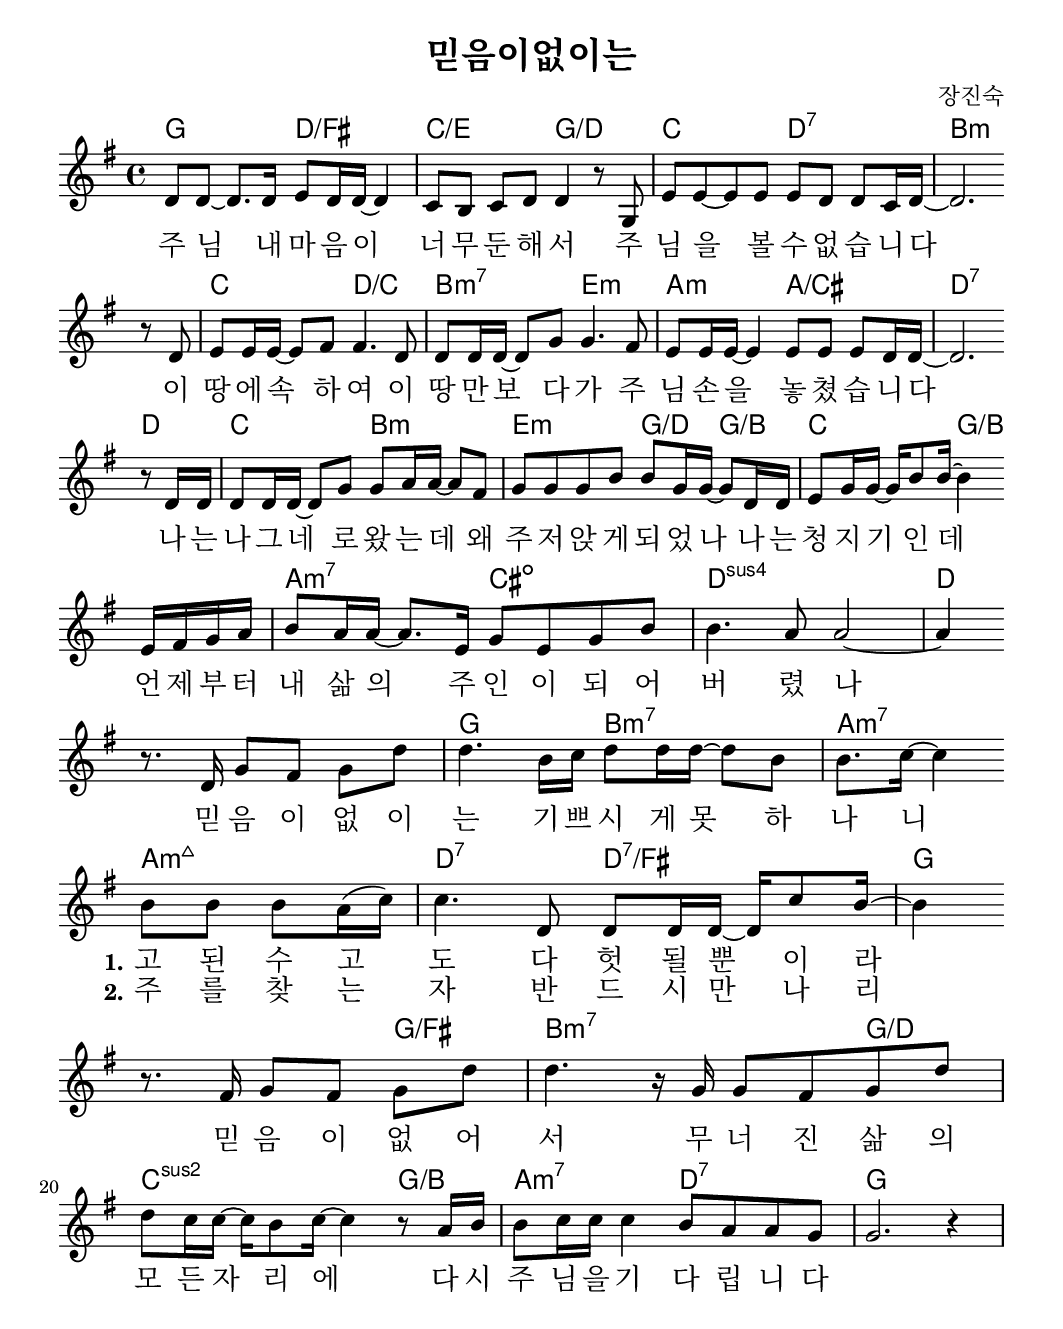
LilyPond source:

\version "2.24.3"
\include "english.ly"
\header {
  title = "믿음이없이는"
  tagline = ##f
  composer = "장진숙"
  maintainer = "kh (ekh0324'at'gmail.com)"
}

global = {
  \time 4/4
  \key g \major
  \tempo 4=60 
}

chordNames = \chordmode {
  \global
 %G       D/F#      C/E    G/D      C        D7        Bm
  g2 d/fs c/e g/d c d:7 b1:m
  c2 d/c b:m7 e:m a:m a/cs d2.:7
  d4 c2 b:m e:m g4/d g/b c2 g/b
  a:m7 cs:dim^7 d1:sus4 d
  g2 b:m7 a:m7 
  a:m7+ d:7 d:7/fs g2. g4/fs 
  
  b2.:m7 g4/d c2.:2 g4/b a2:m7 d:7 g1
}

melody = \relative d'{
  \global
  d8 d8 ~ d8. d16 e8 d16 d16 ~ d4 |c8[ b ] c [ d ] d4 r8 g, |
  e' e ~ e e e d d c16 d ~ d2. \break
  
r8  d8  | e8  e16 e ~e8 fs8 fs4. d8 | d8 d16 d ~d8 g g4. fs8 | e8 e16 e ~e4 e8 e e d16 d  ~ d2.
\break
r8 d16 d| d8 d16 d ~d8 g g a16 a ~a8 fs g8 g g b b g16 g ~g8 d16 d e8 g16 g ~g16 b8 b16 ]  ~b4
\break

e,16 fs g a b8 a16 a ~a8. e16 g8 e g b b4. a8 a2~ a4 
\break
r8. d,16 g8[ fs] g d' d4. b16 c d8 d16 d ~d8 b b8. c16 ~c4
\break
b8 b b a16( c ) c4. d,8 d d16 d16 ~ d [ c'8 b16 ] ~ b4
\break
r8. fs16 g8 [fs ]g d' d4. r16 g,16 g8 fs g d' d c16 c16 ~ c16 [ b8 c16 ] ~c4 r8 a16 b b8 c16 c16 c4 b8 a a g g2. r4

}

words = \lyricmode {
  \override Lyrics.LyricText.font-size = #2

    주 님   내   마 음 이   너   무   둔   해 서   주   님 을   볼   수   없 습 니 다 
	 이   땅 에   속 하 여   이 땅 만 보 다 가   주 님 손 을   놓 쳤 습 니 다 
	 나 는   나 그 네 로   왔 는 데   왜 주 저 앉 게 되 었 나   나 는 청 지 기 인 데 
	 언 제 부 터 내 삶 의   주 인 이   되 어   버   렸 나 
	 믿 음 이   없 이 는   기 쁘 시 게   못 하 나 니 

  \set stanza = #"1."  { 고 된 수 고 도   다   헛 될 뿐 이 라  }
	
	 
	 믿 음 이 없 어 서   무 너 진 삶 의   모 든 자 리 에   다 시   주 님 을   기 다 립 니 다 

}
wordsTwo = \lyricmode {
   _ _   _   _ _ _   _   _   _   _ _   _   _ _   _   _   _ _ _ _ 
	 _   _ _   _ _ _   _ _ _ _ _ _   _ _ _ _   _ _ _ _ _ 
	 _ _   _ _ _ _   _ _ _   _ _ _ _ _ _ _ _   _ _ _ _ _ _ _ 
	 _ _ _ _ _ _ _   _ _ _   _ _   _   _ _ 
	 _ _ _   _ _ _   _ _ _ _   _ _ _ _ 
	   \override Lyrics.LyricText.font-size = #2

\set stanza = #"2."  주 를   찾 는 자   반 드 시   만 나 리   	 
	 _ _ _ _ _ _   _ _ _ _ _   _ _ _ _ _   _ _   _ _ _   _ _ _ _ _ 
 
}

\score {
  <<
    \new ChordNames {
      \set Staff.midiInstrument = "string ensemble 1"
      \transpose c c, {
      \chordNames
      }
    }
  %  \new FretBoards \chordNames
    \new Staff { 
      \set Score.tempoHideNote= ##t
      \set Staff.midiInstrument = "acoustic grand"
         \melody 
    }
    \addlyrics { \words }
    \addlyrics { \wordsTwo }
  >>
  \layout {
  indent = #0
 
  }
  \midi { }
}
\paper{
  paper-width = 180\mm
}
